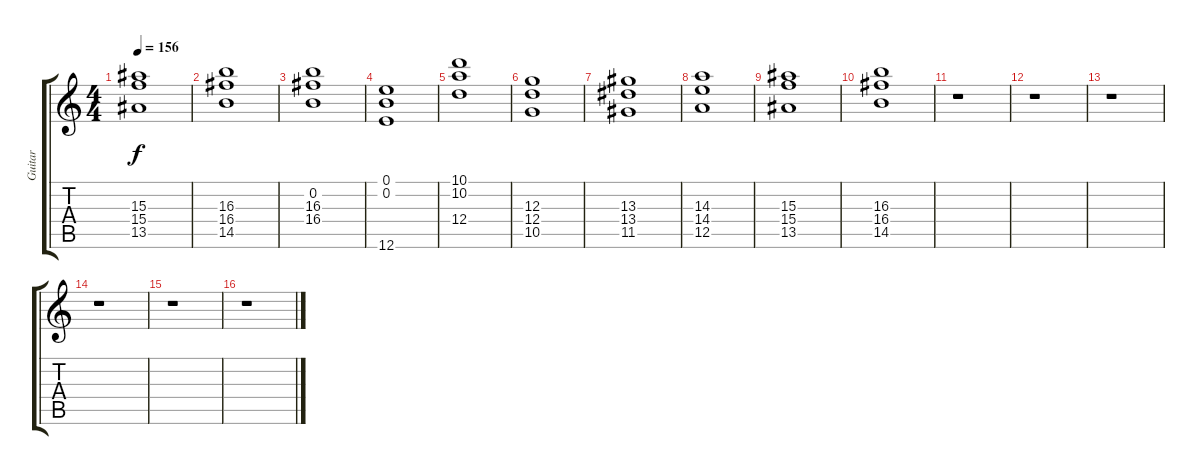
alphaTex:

\track (" Guitar" " Guitar") {instrument distortionguitar}
\staff {score tabs}
\tuning (E4 B3 G3 D3 A2 E2) {hide}
\ts (4 4)
\tempo 156
\clef g2
\ks c
(15.3 15.4 13.5).1{dy f} |
(16.3 16.4 14.5).1 |
(0.2 16.3 16.4).1 |
(0.1 0.2 12.6).1 |
(10.1 10.2 12.4).1 |
(12.3 12.4 10.5).1 |
(13.3 13.4 11.5).1 |
(14.3 14.4 12.5).1 |
(15.3 15.4 13.5).1 |
(16.3 16.4 14.5).1 |
r.1 |
r.1 |
r.1 |
r.1 |
r.1 |
r.1
